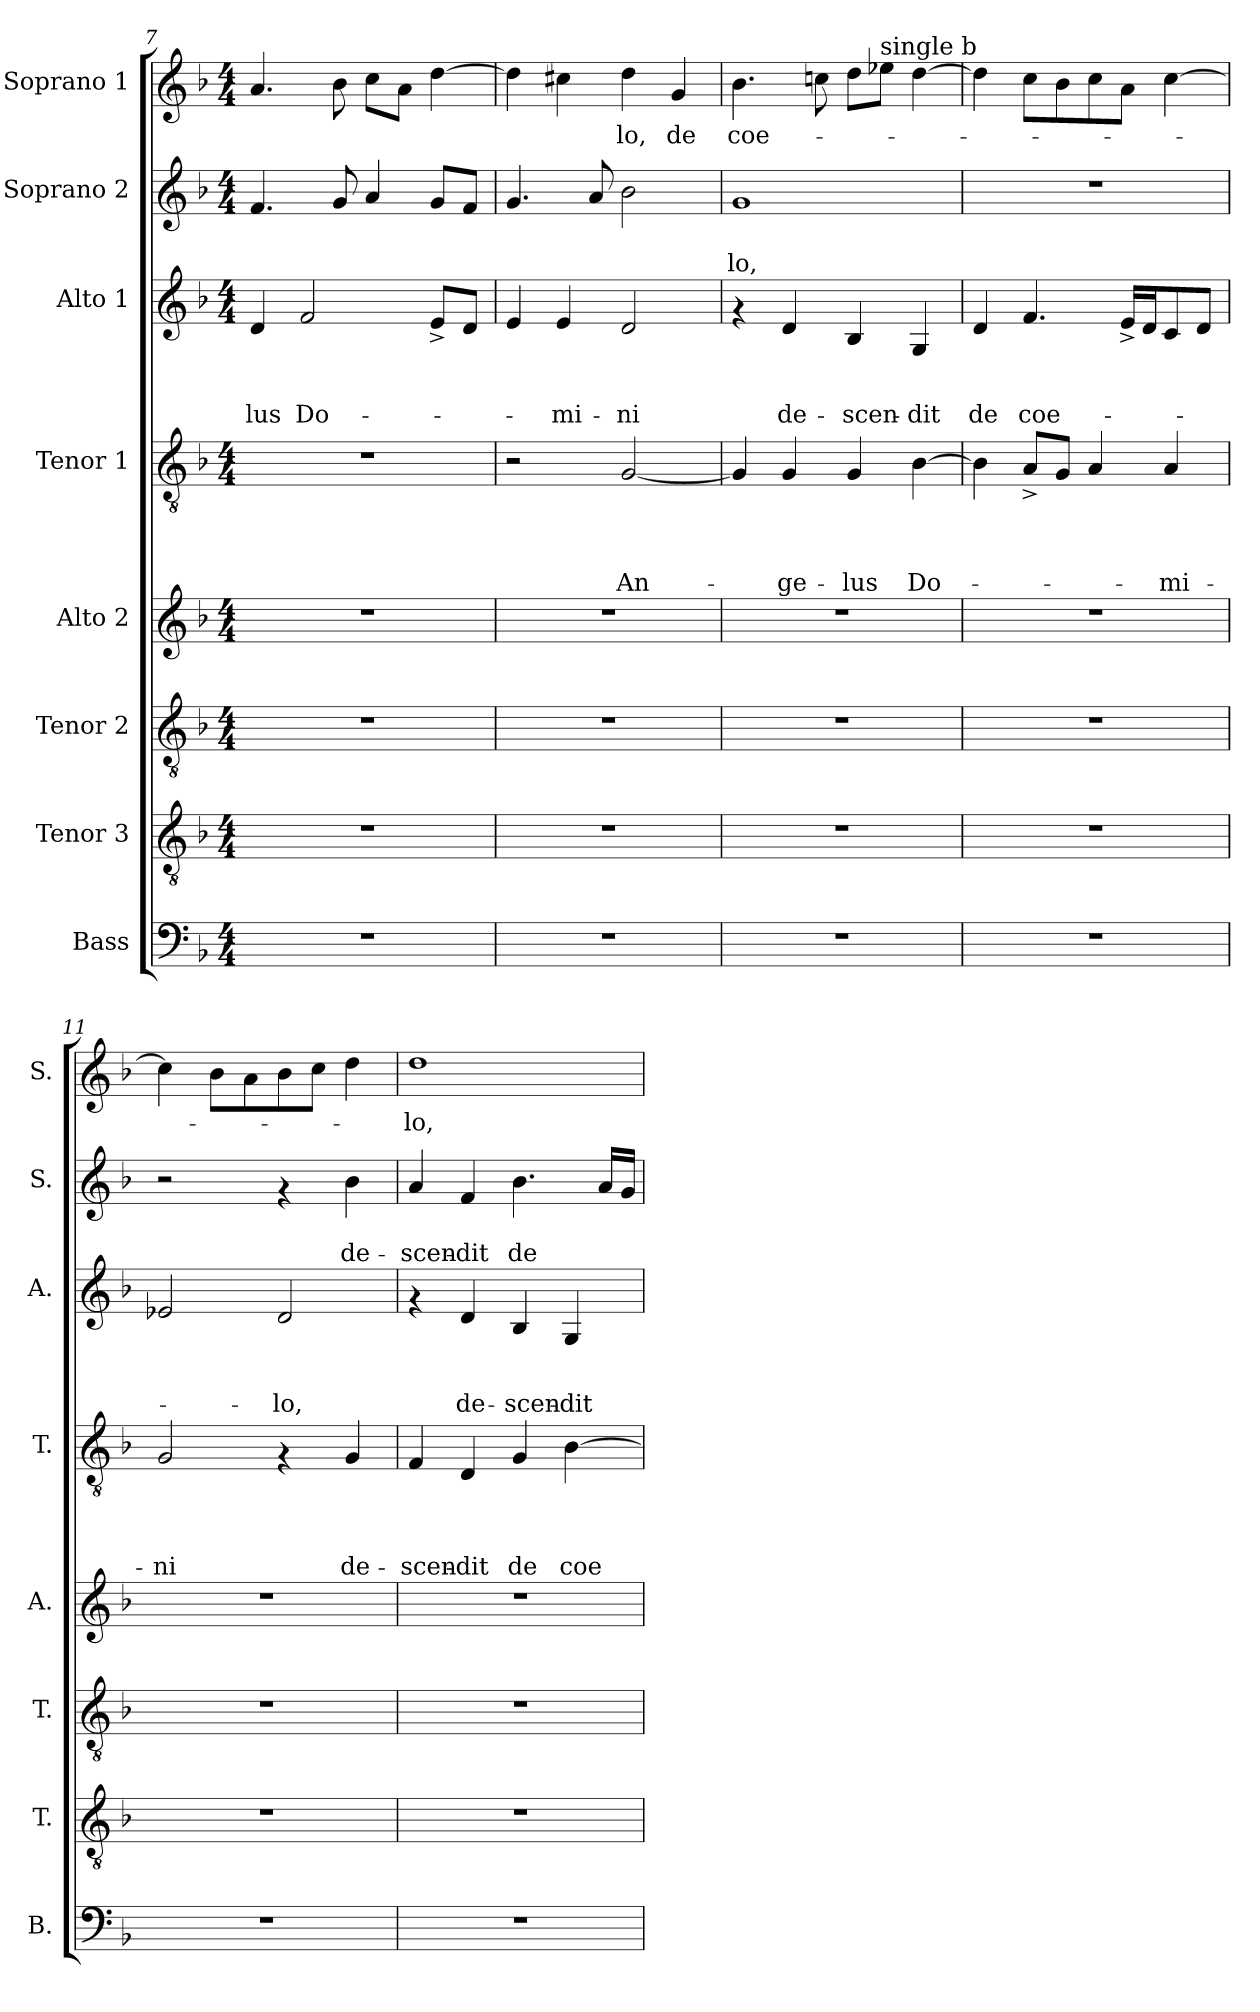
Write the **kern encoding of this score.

**kern	**kern	**kern	**kern	**kern	**text	**text	**text	**text	**kern	**text	**text	**text	**kern	**text	**text	**kern	**text
*part8	*part7	*part6	*part5	*part4	*part4	*part4	*part4	*part4	*part3	*part3	*part3	*part3	*part2	*part2	*part2	*part1	*part1
*staff8	*staff7	*staff6	*staff5	*staff4	*staff4	*staff4	*staff4	*staff4	*staff3	*staff3	*staff3	*staff3	*staff2	*staff2	*staff2	*staff1	*staff1
*I"Bass	*I"Tenor 3	*I"Tenor 2	*I"Alto 2	*I"Tenor 1	*	*	*	*	*I"Alto 1	*	*	*	*I"Soprano 2	*	*	*I"Soprano 1	*
*I'B.	*I'T.	*I'T.	*I'A.	*I'T.	*	*	*	*	*I'A.	*	*	*	*I'S.	*	*	*I'S.	*
!!LO:PB:g=z
*clefF4	*clefGv2	*clefGv2	*clefG2	*clefGv2	*	*	*	*	*clefG2	*	*	*	*clefG2	*	*	*clefG2	*
*k[b-]	*k[b-]	*k[b-]	*k[b-]	*k[b-]	*	*	*	*	*k[b-]	*	*	*	*k[b-]	*	*	*k[b-]	*
*F:	*F:	*F:	*F:	*F:	*	*	*	*	*F:	*	*	*	*F:	*	*	*F:	*
*M4/4	*M4/4	*M4/4	*M4/4	*M4/4	*	*	*	*	*M4/4	*	*	*	*M4/4	*	*	*M4/4	*
=7	=7	=7	=7	=7	=7	=7	=7	=7	=7	=7	=7	=7	=7	=7	=7	=7	=7
!	!	!	!	!	!	!	!	!	!	!	!	!LO:LY:b	!	!	!	!	!
1r	1r	1r	1r	1r	.	.	.	.	4d/	.	.	-lus	4.f/	.	.	4.a/	.
!	!	!	!	!	!	!	!	!	!	!	!	!LO:LY:b	!	!	!	!	!
.	.	.	.	.	.	.	.	.	2f/	.	.	Do-	.	.	.	.	.
.	.	.	.	.	.	.	.	.	.	.	.	.	8g/	.	.	8b-\	.
.	.	.	.	.	.	.	.	.	.	.	.	.	4a/	.	.	8cc\L	.
.	.	.	.	.	.	.	.	.	.	.	.	.	.	.	.	8a\J	.
.	.	.	.	.	.	.	.	.	8e^</L	.	.	.	8g/L	.	.	[>4dd\	.
.	.	.	.	.	.	.	.	.	8d/J	.	.	.	8f/J	.	.	.	.
=8	=8	=8	=8	=8	=8	=8	=8	=8	=8	=8	=8	=8	=8	=8	=8	=8	=8
1r	1r	1r	1r	2r	.	.	.	.	4e/	.	.	.	4.g/	.	.	4dd\]	.
!	!	!	!	!	!	!	!	!	!	!	!	!LO:LY:b	!	!	!	!	!
.	.	.	.	.	.	.	.	.	4e/	.	.	-mi-	.	.	.	4cc#X\	.
.	.	.	.	.	.	.	.	.	.	.	.	.	8a/	.	.	.	.
!	!	!	!	!	!	!	!	!LO:LY:b	!	!	!	!LO:LY:b	!	!	!	!	!LO:LY:b
.	.	.	.	[<2G/	.	.	.	An-	2d/	.	.	-ni	2b-\	.	.	4dd\	-lo,
!	!	!	!	!	!	!	!	!	!	!	!	!	!	!	!	!	!LO:LY:b
.	.	.	.	.	.	.	.	.	.	.	.	.	.	.	.	4g/	de
=9	=9	=9	=9	=9	=9	=9	=9	=9	=9	=9	=9	=9	=9	=9	=9	=9	=9
!	!	!	!	!	!	!	!	!	!	!	!	!	!	!	!LO:LY:b	!	!LO:LY:b
1r	1r	1r	1r	4G/]	.	.	.	.	4rf	.	.	.	1g	.	-lo,	4.b-\	coe-
!	!	!	!	!	!	!	!	!LO:LY:b	!	!	!	!LO:LY:b	!	!	!	!	!
.	.	.	.	4G/	.	.	.	-ge-	4d/	.	.	de-	.	.	.	.	.
.	.	.	.	.	.	.	.	.	.	.	.	.	.	.	.	8ccn\	.
!	!	!	!	!	!	!	!	!LO:LY:b	!	!	!	!LO:LY:b	!	!	!	!	!
.	.	.	.	4G/	.	.	.	-lus	4B-/	.	.	-scen-	.	.	.	8dd\L	.
!	!	!	!	!	!	!	!	!	!	!	!	!	!	!	!	!LO:TX:a:t=single b	!
.	.	.	.	.	.	.	.	.	.	.	.	.	.	.	.	8ee-\J	.
!	!	!	!	!	!	!	!	!LO:LY:b	!	!	!	!LO:LY:b	!	!	!	!	!
.	.	.	.	[>4B-\	.	.	.	Do-	4G/	.	.	-dit	.	.	.	[>4dd\	.
=10	=10	=10	=10	=10	=10	=10	=10	=10	=10	=10	=10	=10	=10	=10	=10	=10	=10
!	!	!	!	!	!	!	!	!	!	!	!	!LO:LY:b	!	!	!	!	!
1r	1r	1r	1r	4B-\]	.	.	.	.	4d/	.	.	de	1r	.	.	4dd\]	.
!	!	!	!	!	!	!	!	!	!	!	!	!LO:LY:b	!	!	!	!	!
.	.	.	.	8A^</L	.	.	.	.	4.f/	.	.	coe-	.	.	.	8cc\L	.
.	.	.	.	8G/J	.	.	.	.	.	.	.	.	.	.	.	8b-\	.
.	.	.	.	4A/	.	.	.	.	.	.	.	.	.	.	.	8cc\	.
.	.	.	.	.	.	.	.	.	16e^</LL	.	.	.	.	.	.	8a\J	.
.	.	.	.	.	.	.	.	.	16d/J	.	.	.	.	.	.	.	.
!	!	!	!	!	!	!	!	!LO:LY:b	!	!	!	!	!	!	!	!	!
.	.	.	.	4A/	.	.	.	-mi-	8c/	.	.	.	.	.	.	[>4cc\	.
.	.	.	.	.	.	.	.	.	8d/J	.	.	.	.	.	.	.	.
=11	=11	=11	=11	=11	=11	=11	=11	=11	=11	=11	=11	=11	=11	=11	=11	=11	=11
!	!	!	!	!	!	!	!	!LO:LY:b	!	!	!	!	!	!	!	!	!
1r	1r	1r	1r	2G/	.	.	.	-ni	2e-X/	.	.	.	2r	.	.	4cc\]	.
.	.	.	.	.	.	.	.	.	.	.	.	.	.	.	.	8b-\L	.
.	.	.	.	.	.	.	.	.	.	.	.	.	.	.	.	8a\	.
!	!	!	!	!	!	!	!	!	!	!	!	!LO:LY:b	!	!	!	!	!
.	.	.	.	4rF	.	.	.	.	2d/	.	.	-lo,	4rf	.	.	8b-\	.
.	.	.	.	.	.	.	.	.	.	.	.	.	.	.	.	8cc\J	.
!	!	!	!	!	!	!	!	!LO:LY:b	!	!	!	!	!	!	!LO:LY:b	!	!
.	.	.	.	4G/	.	.	.	de-	.	.	.	.	4b-\	.	de-	4dd\	.
=12	=12	=12	=12	=12	=12	=12	=12	=12	=12	=12	=12	=12	=12	=12	=12	=12	=12
!	!	!	!	!	!	!	!	!LO:LY:b	!	!	!	!	!	!	!LO:LY:b	!	!LO:LY:b
1r	1r	1r	1r	4F/	.	.	.	-scen-	4rf	.	.	.	4a/	.	-scen-	1dd	-lo,
!	!	!	!	!	!	!	!	!LO:LY:b	!	!	!	!LO:LY:b	!	!	!LO:LY:b	!	!
.	.	.	.	4D/	.	.	.	-dit	4d/	.	.	de-	4f/	.	-dit	.	.
!	!	!	!	!	!	!	!	!LO:LY:b	!	!	!	!LO:LY:b	!	!	!LO:LY:b	!	!
.	.	.	.	4G/	.	.	.	de	4B-/	.	.	-scen-	4.b-\	.	de	.	.
!	!	!	!	!	!	!	!	!LO:LY:b	!	!	!	!LO:LY:b	!	!	!	!	!
.	.	.	.	[>4B-\	.	.	.	coe-	4G/	.	.	-dit	.	.	.	.	.
.	.	.	.	.	.	.	.	.	.	.	.	.	16a/LL	.	.	.	.
.	.	.	.	.	.	.	.	.	.	.	.	.	16g/JJ	.	.	.	.
=	=	=	=	=	=	=	=	=	=	=	=	=	=	=	=	=	=
*-	*-	*-	*-	*-	*-	*-	*-	*-	*-	*-	*-	*-	*-	*-	*-	*-	*-
